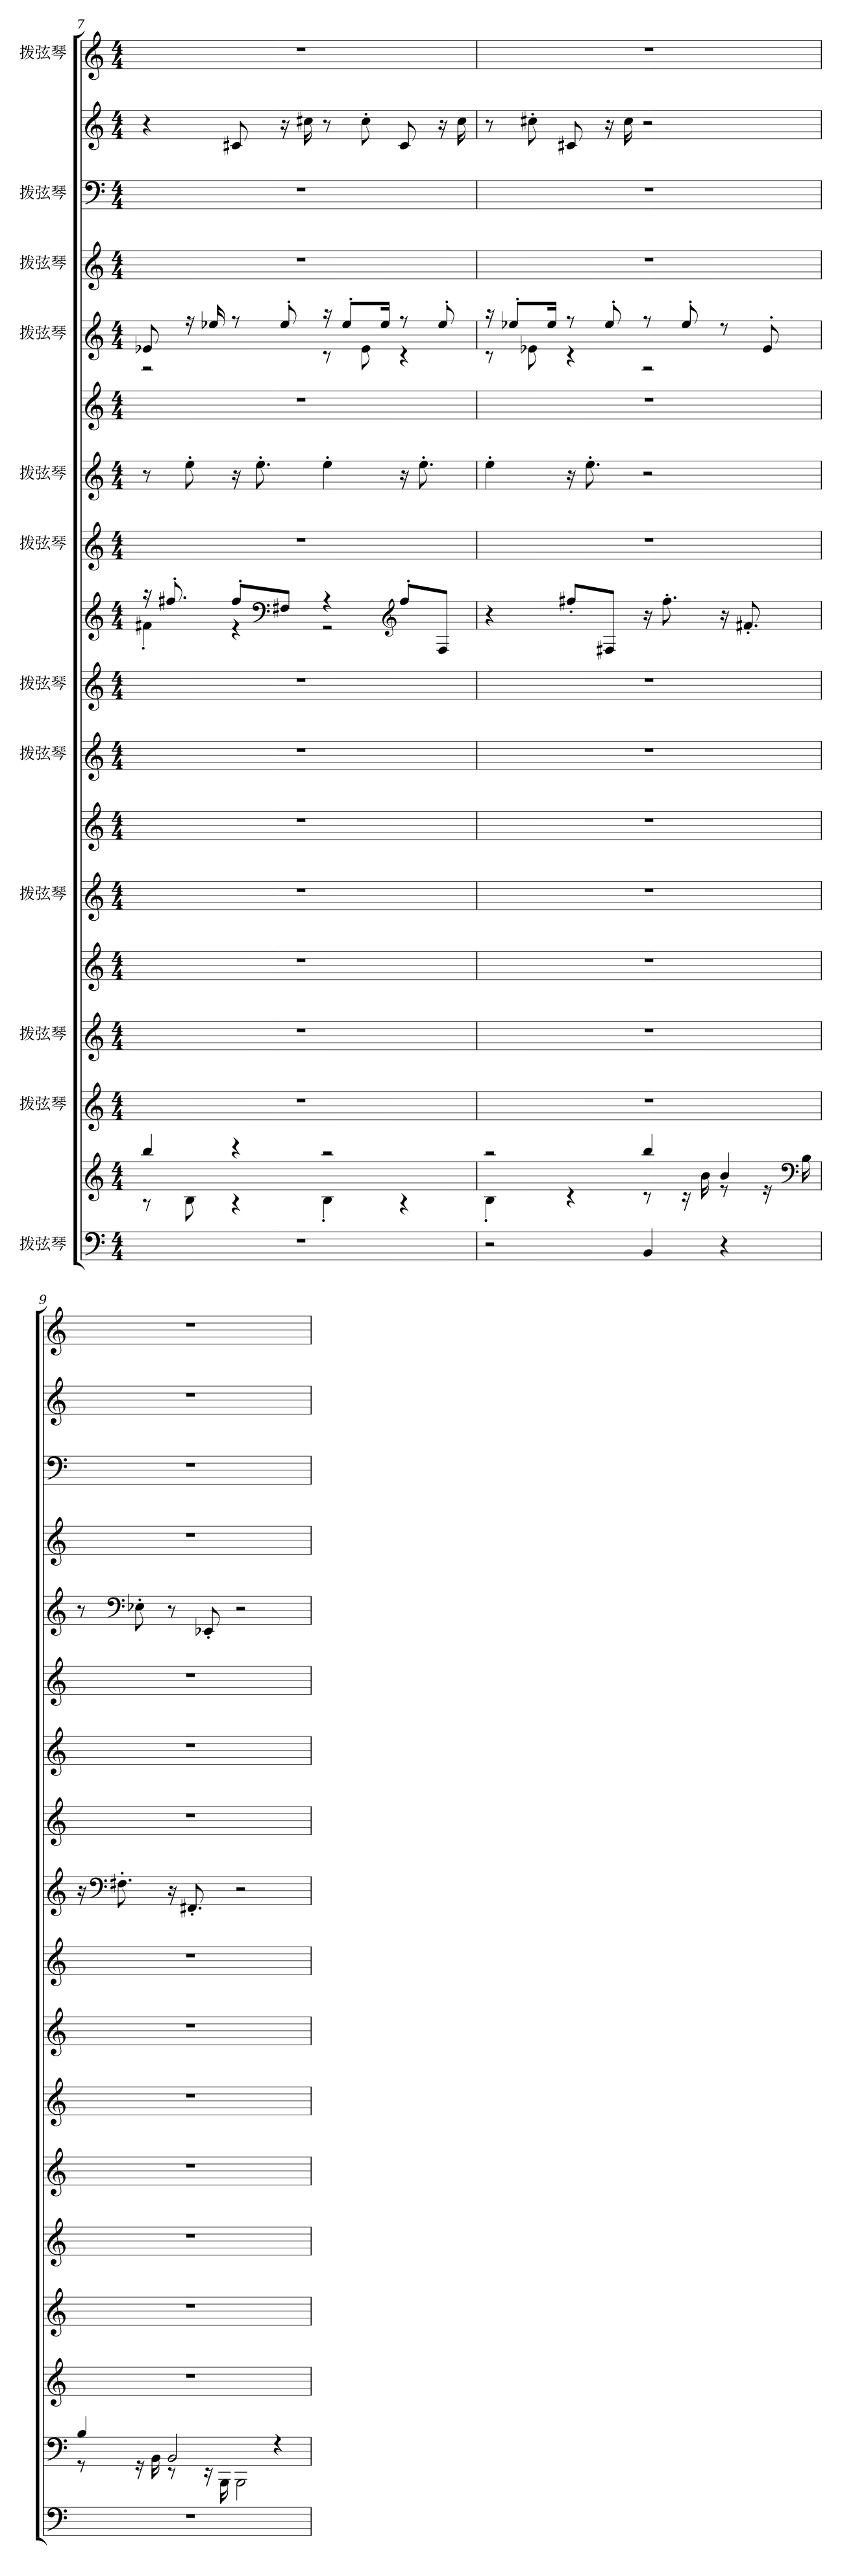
**kern	**kern	**kern	**kern	**kern	**kern	**kern	**kern	**kern	**kern	**kern	**kern	**kern	**kern	**kern	**kern	**kern	**kern
*part12	*part12	*part11	*part10	*part10	*part9	*part9	*part8	*part7	*part7	*part6	*part5	*part5	*part4	*part3	*part2	*part2	*part1
*staff18	*staff17	*staff16	*staff15	*staff14	*staff13	*staff12	*staff11	*staff10	*staff9	*staff8	*staff7	*staff6	*staff5	*staff4	*staff3	*staff2	*staff1
*I"拨弦琴	*	*I"拨弦琴	*I"拨弦琴	*	*I"拨弦琴	*	*I"拨弦琴	*I"拨弦琴	*	*I"拨弦琴	*I"拨弦琴	*	*I"拨弦琴	*I"拨弦琴	*I"拨弦琴	*	*I"拨弦琴
!!LO:PB:g=z
*clefF4	*clefG2	*clefG2	*clefG2	*clefG2	*clefG2	*clefG2	*clefG2	*clefG2	*clefG2	*clefG2	*clefG2	*clefG2	*clefG2	*clefG2	*clefF4	*clefG2	*clefG2
*k[]	*k[]	*k[]	*k[]	*k[]	*k[]	*k[]	*k[]	*k[]	*k[]	*k[]	*k[]	*k[]	*k[]	*k[]	*k[]	*k[]	*k[]
*M4/4	*M4/4	*M4/4	*M4/4	*M4/4	*M4/4	*M4/4	*M4/4	*M4/4	*M4/4	*M4/4	*M4/4	*M4/4	*M4/4	*M4/4	*M4/4	*M4/4	*M4/4
=7	=7	=7	=7	=7	=7	=7	=7	=7	=7	=7	=7	=7	=7	=7	=7	=7	=7
*	*^	*	*	*	*	*	*	*	*^	*	*	*	*^	*	*	*	*
1r	4bb/	8r	1r	1r	1r	1r	1r	1r	1r	16r	4f#X'\	1r	8r	1r	8e-X/	2r	1r	1r	4r	1r
.	.	.	.	.	.	.	.	.	.	8.ff#X'/	.	.	.	.	.	.	.	.	.	.
.	.	8B\	.	.	.	.	.	.	.	.	.	.	8ee'\	.	16r	.	.	.	.	.
.	.	.	.	.	.	.	.	.	.	.	.	.	.	.	16ee-X/	.	.	.	.	.
.	4r	4r	.	.	.	.	.	.	.	8ff#'/L	4r	.	16r	.	8r	.	.	.	8c#X/	.
.	.	.	.	.	.	.	.	.	.	.	.	.	8.ee'\	.	.	.	.	.	.	.
*	*	*	*	*	*	*	*	*	*	*clefF4	*	*	*	*	*	*	*	*	*	*
.	.	.	.	.	.	.	.	.	.	8F#X/J	.	.	.	.	8ee-'/	.	.	.	16r	.
.	.	.	.	.	.	.	.	.	.	.	.	.	.	.	.	.	.	.	16cc#X\	.
.	2r	4B'\	.	.	.	.	.	.	.	4r	2r	.	4ee'\	.	16r	8r	.	.	8r	.
.	.	.	.	.	.	.	.	.	.	.	.	.	.	.	8ee-'/L	.	.	.	.	.
.	.	.	.	.	.	.	.	.	.	.	.	.	.	.	.	8e-\	.	.	8cc#'\	.
.	.	.	.	.	.	.	.	.	.	.	.	.	.	.	16ee-/Jk	.	.	.	.	.
*	*	*	*	*	*	*	*	*	*	*clefG2	*	*	*	*	*	*	*	*	*	*
.	.	4r	.	.	.	.	.	.	.	8ff#'/L	.	.	16r	.	8r	4r	.	.	8c#/	.
.	.	.	.	.	.	.	.	.	.	.	.	.	8.ee'\	.	.	.	.	.	.	.
.	.	.	.	.	.	.	.	.	.	8F#/J	.	.	.	.	8ee-'/	.	.	.	16r	.
.	.	.	.	.	.	.	.	.	.	.	.	.	.	.	.	.	.	.	16cc#\	.
*	*	*	*	*	*	*	*	*	*	*v	*v	*	*	*	*	*	*	*	*	*
=8	=8	=8	=8	=8	=8	=8	=8	=8	=8	=8	=8	=8	=8	=8	=8	=8	=8	=8	=8
2r	2r	4B'\	1r	1r	1r	1r	1r	1r	1r	4r	1r	4ee'\	1r	16r	8r	1r	1r	8r	1r
.	.	.	.	.	.	.	.	.	.	.	.	.	.	8ee-X'/L	.	.	.	.	.
.	.	.	.	.	.	.	.	.	.	.	.	.	.	.	8e-X\	.	.	8cc#X'\	.
.	.	.	.	.	.	.	.	.	.	.	.	.	.	16ee-/Jk	.	.	.	.	.
.	.	4r	.	.	.	.	.	.	.	8ff#X'/L	.	16r	.	8r	4r	.	.	8c#X/	.
.	.	.	.	.	.	.	.	.	.	.	.	8.ee'\	.	.	.	.	.	.	.
.	.	.	.	.	.	.	.	.	.	8F#X/J	.	.	.	8ee-'/	.	.	.	16r	.
.	.	.	.	.	.	.	.	.	.	.	.	.	.	.	.	.	.	16cc#\	.
4BB/	4bb/	8r	.	.	.	.	.	.	.	16r	.	2r	.	8r	2r	.	.	2r	.
.	.	.	.	.	.	.	.	.	.	8.ff#'\	.	.	.	.	.	.	.	.	.
.	.	16r	.	.	.	.	.	.	.	.	.	.	.	8ee-'/	.	.	.	.	.
.	.	16b\	.	.	.	.	.	.	.	.	.	.	.	.	.	.	.	.	.
4r	4b/	8r	.	.	.	.	.	.	.	16r	.	.	.	8r	.	.	.	.	.
.	.	.	.	.	.	.	.	.	.	8.f#X'/	.	.	.	.	.	.	.	.	.
.	.	16r	.	.	.	.	.	.	.	.	.	.	.	8e-'/	.	.	.	.	.
*	*clefF4	*	*	*	*	*	*	*	*	*	*	*	*	*	*	*	*	*	*
.	.	16B\	.	.	.	.	.	.	.	.	.	.	.	.	.	.	.	.	.
*	*	*	*	*	*	*	*	*	*	*	*	*	*	*v	*v	*	*	*	*
!!LO:PB:g=z
=9	=9	=9	=9	=9	=9	=9	=9	=9	=9	=9	=9	=9	=9	=9	=9	=9	=9	=9
1r	4B/	8r	1r	1r	1r	1r	1r	1r	1r	16r	1r	1r	1r	8r	1r	1r	1r	1r
*	*	*	*	*	*	*	*	*	*	*clefF4	*	*	*	*	*	*	*	*
.	.	.	.	.	.	.	.	.	.	8.F#X'\	.	.	.	.	.	.	.	.
*	*	*	*	*	*	*	*	*	*	*	*	*	*	*clefF4	*	*	*	*
.	.	16r	.	.	.	.	.	.	.	.	.	.	.	8E-X'\	.	.	.	.
.	.	16BB\	.	.	.	.	.	.	.	.	.	.	.	.	.	.	.	.
.	2BB/	8r	.	.	.	.	.	.	.	16r	.	.	.	8r	.	.	.	.
.	.	.	.	.	.	.	.	.	.	8.FF#X'/	.	.	.	.	.	.	.	.
.	.	16r	.	.	.	.	.	.	.	.	.	.	.	8EE-X'/	.	.	.	.
.	.	16BBB\	.	.	.	.	.	.	.	.	.	.	.	.	.	.	.	.
.	.	2BBB\	.	.	.	.	.	.	.	2r	.	.	.	2r	.	.	.	.
.	4r	.	.	.	.	.	.	.	.	.	.	.	.	.	.	.	.	.
*	*v	*v	*	*	*	*	*	*	*	*	*	*	*	*	*	*	*	*
=	=	=	=	=	=	=	=	=	=	=	=	=	=	=	=	=	=
*-	*-	*-	*-	*-	*-	*-	*-	*-	*-	*-	*-	*-	*-	*-	*-	*-	*-
